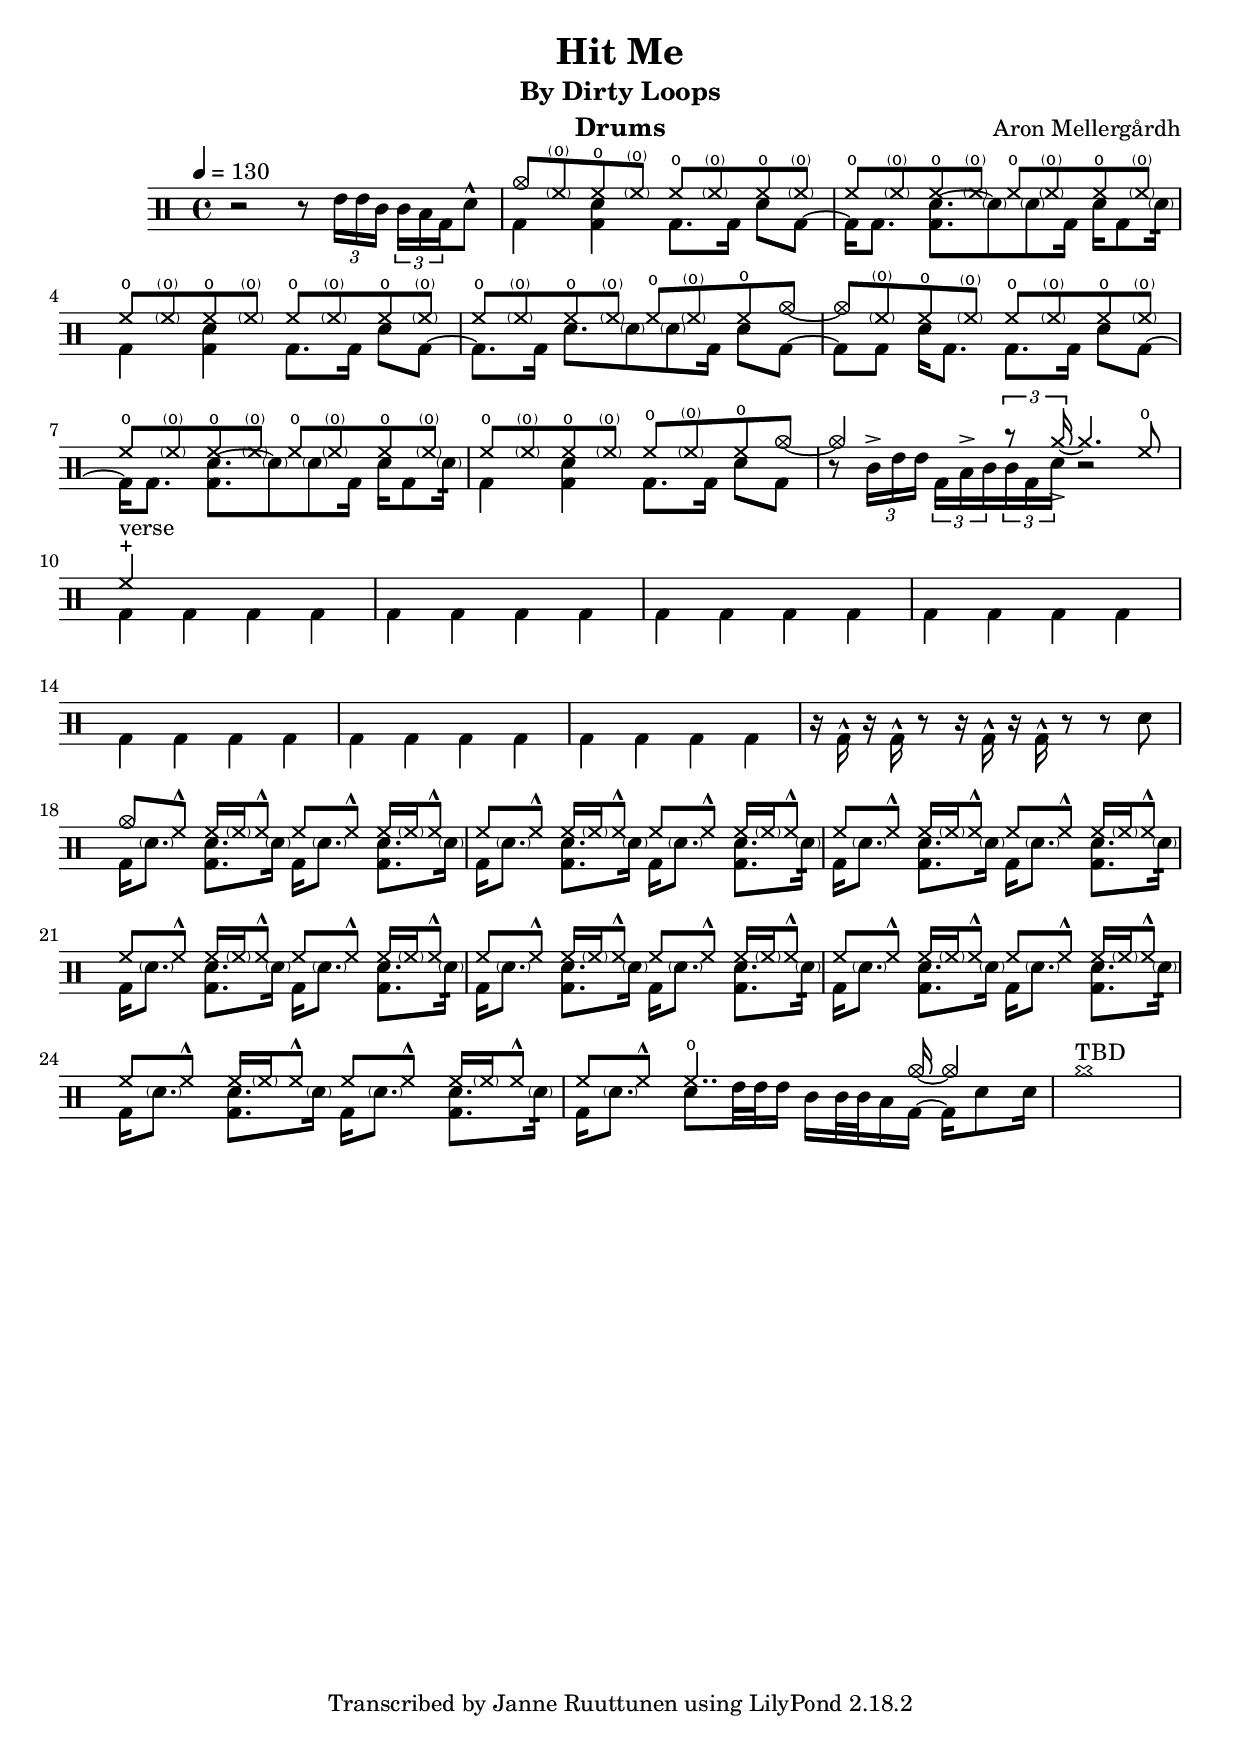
\version "2.18.2"
% \pointAndClickOff

\header {
  title = "Hit Me"
  subtitle = "By Dirty Loops"
  composer = "Aron Mellergårdh"
  instrument = "Drums"
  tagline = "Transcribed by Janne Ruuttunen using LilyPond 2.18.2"
}

chHH = \drummode { hho8 \parenthesize hho hho \parenthesize hho }
vHH = \drummode {hh8 hh^^ hh16 \parenthesize hh hh8^^}
up = \drummode { \unfoldRepeats {
  \tempo 4 = 130
  s1
  cymc8 \parenthesize hho hho \parenthesize hho
  \repeat percent 6 \chHH
  hho \parenthesize hho hho cymc~ 
  cymc \parenthesize hho hho \parenthesize hho
  \repeat percent 4 \chHH
  hho \parenthesize hho hho cymc8~cymc4 s8 \tuplet 3/2 {r8 cymcb16->~} cymcb4. hho8
  hhc4 s2. \repeat percent 7 {s1}
  cymc8 hh^^ hh16 \parenthesize hh hh8^^
  \repeat percent 13 \vHH 
  hh8 hh^^ hho4.. cymca16~cymca4
  cymcb1
}}

vGrooveA = \drummode { bd16 \parenthesize sn8. <bd sn> \parenthesize sn16 }
vGrooveB = \drummode { bd16 \parenthesize sn8. <bd sn> \parenthesize sn16:32 }
down = \drummode { \unfoldRepeats {
  r2 r8 \tuplet 3/2 { tommh16 tommh16 tomml16 } \tuplet 3/2 { tomml16 toml16 bd16} sn8^^
  bd4 <bd sn>4 bd8. bd16 sn8 bd8~bd16 bd8. <bd sn~>8. \parenthesize sn8 \parenthesize sn bd16 sn16 bd8 \parenthesize sn16:32
  bd4 <bd sn>4 bd8. bd16 sn8 bd8~bd8. bd16 sn8. \parenthesize sn8 \parenthesize sn bd16 sn8 bd8~
  bd8 bd8 sn16 bd8. bd8. bd16 sn8 bd8~bd16 bd8. <bd sn~>8. \parenthesize sn8 \parenthesize sn bd16 sn16 bd8 \parenthesize sn16:32
  bd4 <bd sn>4 bd8. bd16 sn8 bd8 r8 \tuplet 3/2 {tomml16-> tommh tommh} \tuplet 3/2 {bd toml-> tomml} \tuplet 3/2 {tomml bd sn} r2 
  <>^\markup { verse }
  \repeat percent 7 {bd4 bd bd bd } r16 bd^^ r bd^^ r8 r16 bd^^ r bd^^ r8 r8 sn8
  \repeat percent 3 { \vGrooveA } \vGrooveB
  \repeat percent 5 { \vGrooveA \vGrooveB }
  bd16 \parenthesize sn8. sn8 tommh32 tommh tommh16 tomml tomml32 tomml32 toml16 bd16~bd sn8 sn16
  <>^\markup { TBD }
}}


\score {
  <<
    \new DrumStaff <<
      \new DrumVoice { \stemUp \up}
	  \new DrumVoice { \stemDown \down}
	>>
  >>
  \layout { }
  \midi { }
}
